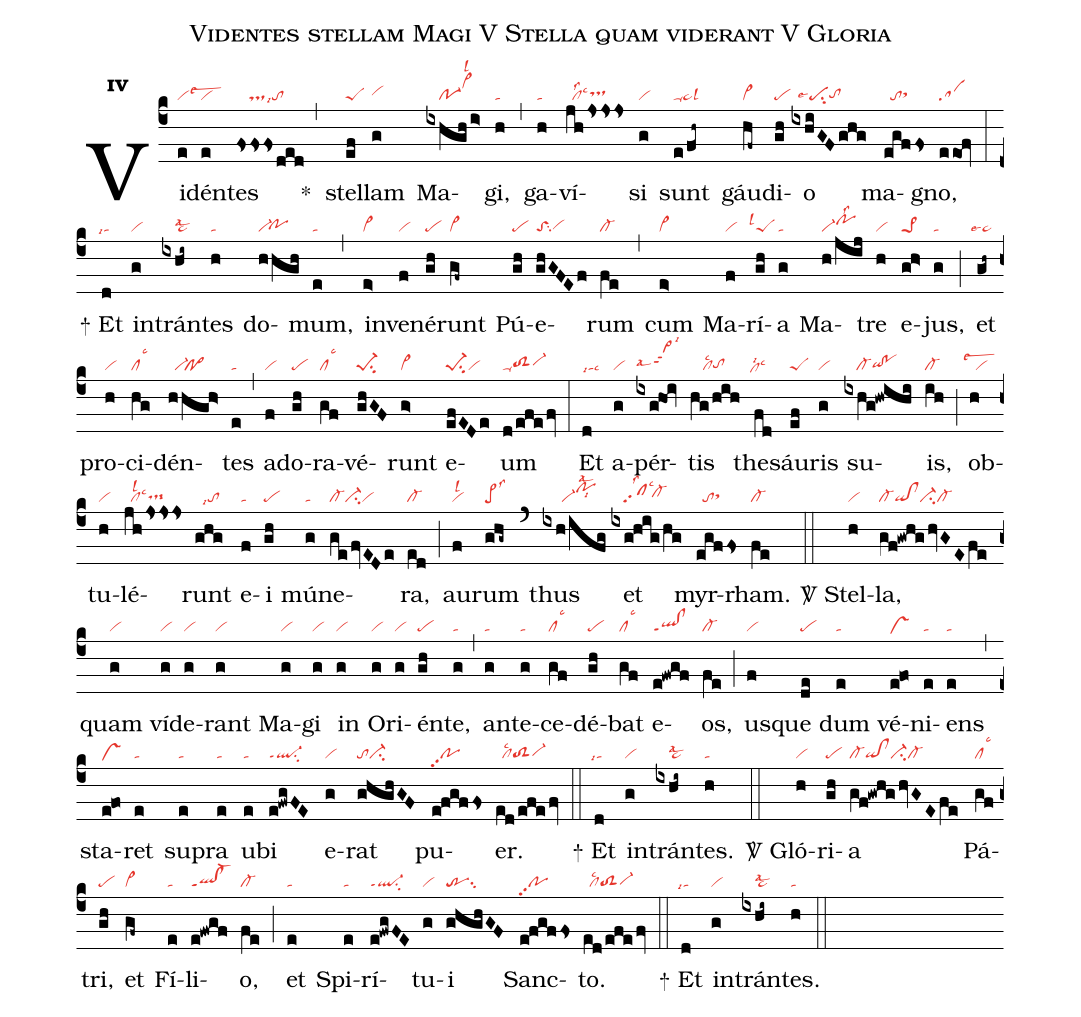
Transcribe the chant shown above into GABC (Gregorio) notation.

name:Videntes stellam Magi V Stella quam viderant V Gloria;
office-part:re;
mode:4;
nabc-lines:1;
%%
initial-style: 1;
name: Videntes stellam Magi;
mode: 4;
office-part: Responsorium;
annotation: Resp.;
annotation: iv;
nabc-lines: 1;
%%
(c4) Vi(e|vilsew3)dén(e|vi)tes(fsssded|////tstolsi7) (,) <sp>*</sp>() stel(ef|peS)lam(g|vihh) Ma(ixhgh/i>|////po-1vi>hklsl2)gi,(h|ta) (,) ga(h|ta)ví(jhjsss|//cllss2lsc3tshh)si(g|vi) sunt(e/fh~|ta-ta>lsl3) gáu(hf~|vi>)di(gh|pe)o(ixhiGFghg|//pesu2lse4tohg) ma(egffs|//tosthh)gno,(eeof|sa) (:)
<sp>+</sp> Et(d|`talsi7) in(g|vi)trán(ixhi~|////ta>lsal2)tes(h|ta) do(hhgh|vi-`pohg)mum,(e|ta) (,) in(e>|vi>)ve(f|vi)né(gh|pe)runt(gf~|vi>) Pú(gh|pe)e(ghGFEf|toSsu2vihg)rum(fe|cl-) (,) cum(e>|vi>) Ma(f|vi)rí(gh|``peSlsl1)a(g|ta) Ma(h/jij|vi-pohilss2)tre(h|vi) e(gh>|pe>1)jus,(g|ta) (;) et(gh~|``ta>lse4) pro(h|vi)ci(hg|cllsc3)dén(hhgh>|//vi-`po>)tes(e|ta) (,) ad(f|vi)o(gh|pe)ra(gf|cllsc3)vé(ghGF|pe-1su2)runt(g>|vi>) e(efEDe|pe-1su2vi)um(d/efe/fv|ta-toS2hgvi-hh) (:) Et(d|talsi7lsc3) a(g|vi)pér(ixg!hoi|vi>hippt2lsal7lsi3)tis(hg/hih|////cllsc2tohg) the(fd|`clhelsi2lsc3)sáu(ef|peS)ris(g|vi) su(ixhg!hwihi|////cl-qihg!pohg)is,(ih|cl-) (;) ob(h|``vilsew2)tu(h|vi)lé(jhjsss|//cllsl2lsc3ts-hg)runt(ghg|//tolsi7) e(f|ta)i(gh|pe) mú(g|ta)ne(ge/fvEDe|cl-ci-vi)ra,(ed|cl-) (;) au(f|vilsl2)rum(ghg~|pe>lss3) (`) thus(ixh/ifg|//////vi-pohjlsal2lsi8) et(ixg!hig/hg|////sflss2lsc3`cl-hh) myr(egffs|//tosthh)rham.(fe|cl-) (::)

<sp>V/</sp> Stel(h|vi)la,(gf!gwhg/hvGEfe|cl-qi!clci-cl-) quam(g|vi) ví(g|vi)de(g|vi)rant(g|vi) Ma(g|vi)gi(g|vi) in(g|vi) O(g|vi)ri(g|vi)én(gh|pe)te,(g|ta) (,) an(g|ta)te(g|ta)ce(gf|cllsc3)dé(gh|pe)bat(gf|cllsc3) e(e!fwgf|ql!clppt1)os,(fe|cl-) (;) us(f|vi)que(de|pe) dum(e|ta) vé(e!fo|vshe)ni(e|ta)ens(e|ta) (,) sta(e!fo|vshe)ret(e|ta) su(e|ta)pra(e|ta) u(e|ta)bi(e!fwgFE|ql-ppt1su2) e(g|vi)rat(ghghGF|toci-) pu(e!fgffs|popp2)er.(ed/efe/fv|//cllsc2toS2vi-hg) (::)
<sp>+</sp> Et(d|`talsi7) in(g|vi)trán(ixhi~|////ta>lsal2)tes.(h|ta) (::)

<sp>V/</sp> Gló(h|vi)ri(gh|pe)a(gf!gwhg/hvGEfe|cl-qi!clci-cl-) Pá(gf|cllsc3)tri,(gh|pe) et(gf~|vi>) Fí(e|ta)li(e!fwgf|ql!cl-ppt1)o,(fe|cl-) (;)et(e|ta) Spi(e|ta)rí(e!fwgFE|ql-ppt1su2)tu(g|vi)i(ghghGF|trsu2) Sanc(e!fgffs|popp2)to.(ed/efe/fv|//cllsc2toS2vi-hg) (::)
<sp>+</sp> Et(d|`talsi7) in(g|vi)trán(ixhi~|////ta>lsal2)tes.(h|ta) (::)
